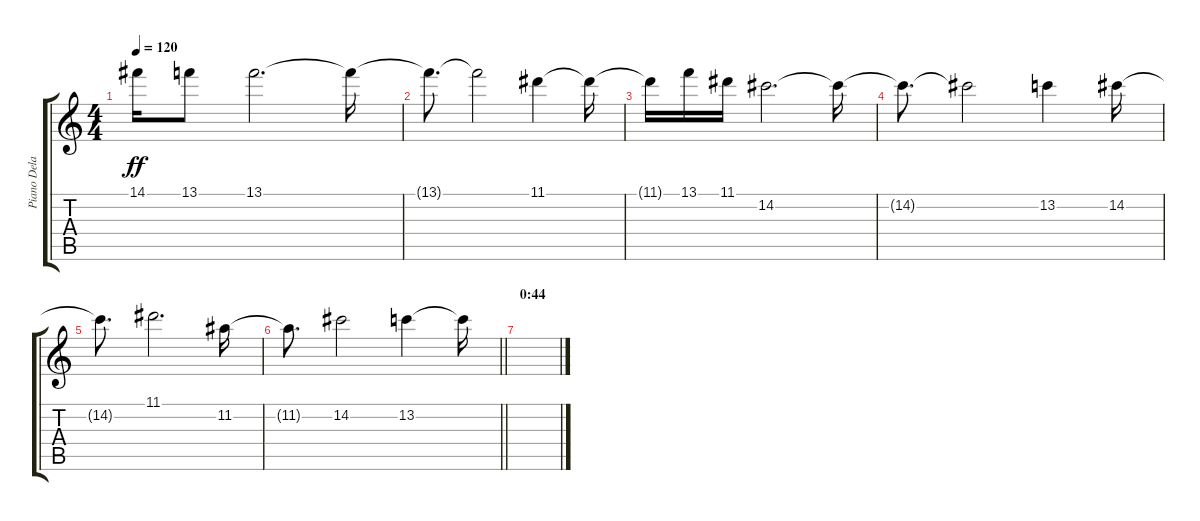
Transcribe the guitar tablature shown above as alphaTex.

\track ("Piano Delay" "Piano Dela") {instrument acousticgrandpiano}
\staff {score tabs}
\tuning (E5 B4 G4 D4 A3 E3) {hide}
\ts (4 4)
\tempo 120
\clef g2
\ks c
14.1{t}.16{dy ff} 13.1.8 13.1.2{d} 13.1{t}.16 |
13.1{t}.8{d} 13.1{t}.2 11.1.4 11.1{t}.16 |
11.1{t}.16 13.1.16 11.1.16 14.2.2{d} 14.2{t}.16 |
14.2{t}.8{d} 14.2{t}.2 13.2.4 14.2.16 |
14.2{t}.8{d} 11.1.2{d} 11.2.16 |
\barLineRight lightlight
11.2{t}.8{d} 14.2.2 13.2.4 13.2{t}.16 |
\section ("" "0:44")
